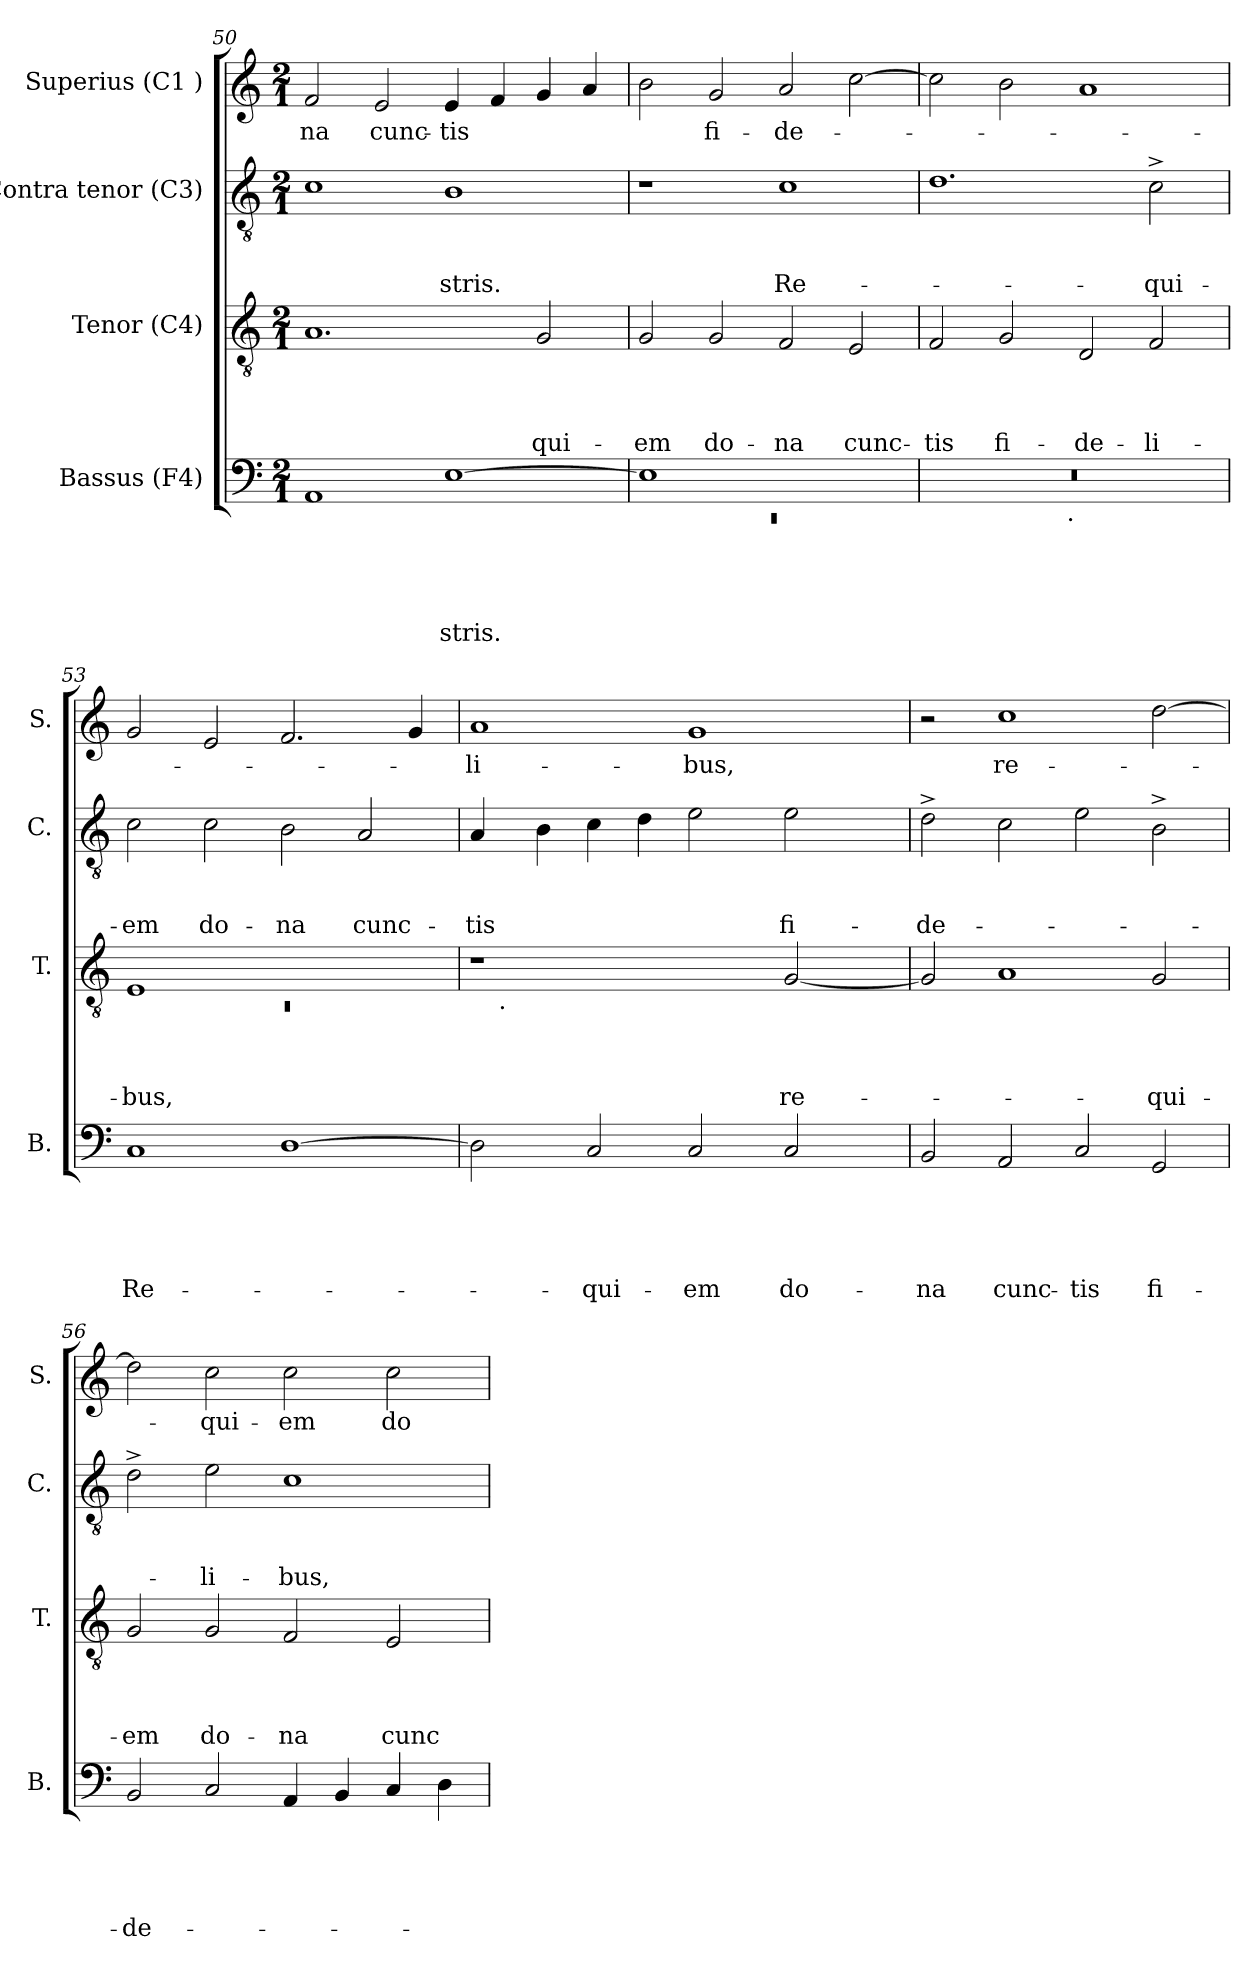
**kern	**text	**text	**text	**text	**text	**kern	**text	**text	**text	**text	**kern	**text	**text	**text	**kern	**text
*part4	*part4	*part4	*part4	*part4	*part4	*part3	*part3	*part3	*part3	*part3	*part2	*part2	*part2	*part2	*part1	*part1
*staff4	*staff4	*staff4	*staff4	*staff4	*staff4	*staff3	*staff3	*staff3	*staff3	*staff3	*staff2	*staff2	*staff2	*staff2	*staff1	*staff1
*I"Bassus (F4)	*	*	*	*	*	*I"Tenor (C4)	*	*	*	*	*I"Contra tenor (C3)	*	*	*	*I"Superius (C1 )	*
*I'B.	*	*	*	*	*	*I'T.	*	*	*	*	*I'C.	*	*	*	*I'S.	*
*clefF4	*	*	*	*	*	*clefGv2	*	*	*	*	*clefGv2	*	*	*	*clefG2	*
*k[]	*	*	*	*	*	*k[]	*	*	*	*	*k[]	*	*	*	*k[]	*
*C:	*	*	*	*	*	*C:	*	*	*	*	*C:	*	*	*	*C:	*
*M2/1	*	*	*	*	*	*M2/1	*	*	*	*	*M2/1	*	*	*	*M2/1	*
=50	=50	=50	=50	=50	=50	=50	=50	=50	=50	=50	=50	=50	=50	=50	=50	=50
!	!	!	!	!	!	!	!	!	!	!	!	!	!	!	!	!LO:LY:b
1AA	.	.	.	.	.	1.A	.	.	.	.	1c	.	.	.	2f/	-na
!	!	!	!	!	!	!	!	!	!	!	!	!	!	!	!	!LO:LY:b
.	.	.	.	.	.	.	.	.	.	.	.	.	.	.	2e/	cunc-
!	!	!	!	!	!LO:LY:b	!	!	!	!	!	!	!	!	!LO:LY:b	!	!LO:LY:b
[>1E	.	.	.	.	-stris.	.	.	.	.	.	1B	.	.	-stris.	4e/	-tis
.	.	.	.	.	.	.	.	.	.	.	.	.	.	.	4f/	.
!	!	!	!	!	!	!	!	!	!	!LO:LY:b	!	!	!	!	!	!
.	.	.	.	.	.	2G/	.	.	.	-qui-	.	.	.	.	4g/	.
.	.	.	.	.	.	.	.	.	.	.	.	.	.	.	4a/	.
=51	=51	=51	=51	=51	=51	=51	=51	=51	=51	=51	=51	=51	=51	=51	=51	=51
*^	*	*	*	*	*	*	*	*	*	*	*	*	*	*	*	*
!	!LO:N:vis=1	!	!	!	!	!	!	!	!	!	!LO:LY:b	!	!	!	!	!	!
1E]	0rEE	.	.	.	.	.	2G/	.	.	.	-em	1r	.	.	.	2b\	.
!	!	!	!	!	!	!	!	!	!	!	!LO:LY:b	!	!	!	!	!	!LO:LY:b
.	.	.	.	.	.	.	2G/	.	.	.	do-	.	.	.	.	2g/	fi-
!	!	!	!	!	!	!	!	!	!	!	!LO:LY:b	!	!	!	!LO:LY:b	!	!LO:LY:b
1ryy	.	.	.	.	.	.	2F/	.	.	.	-na	1c	.	.	Re-	2a/	-de-
!	!	!	!	!	!	!	!	!	!	!	!LO:LY:b	!	!	!	!	!	!
.	.	.	.	.	.	.	2E/	.	.	.	cunc-	.	.	.	.	[>2cc\	.
=52	=52	=52	=52	=52	=52	=52	=52	=52	=52	=52	=52	=52	=52	=52	=52	=52	=52
!	!	!	!	!	!	!	!	!	!	!	!LO:LY:b	!	!	!	!	!	!
0r	2ryy	.	.	.	.	.	2F/	.	.	.	-tis	1.d	.	.	.	2cc\]	.
!	!	!	!	!	!	!	!	!	!	!	!LO:LY:b	!	!	!	!	!	!
.	4...ryy	.	.	.	.	.	2G/	.	.	.	fi-	.	.	.	.	2b\	.
!	!LO:TX:b:t=.	!	!	!	!	!	!	!	!	!	!	!	!	!	!	!	!
.	1ryy	.	.	.	.	.	.	.	.	.	.	.	.	.	.	.	.
!	!	!	!	!	!	!	!	!	!	!	!LO:LY:b	!	!	!	!	!	!
.	.	.	.	.	.	.	2D/	.	.	.	-de-	.	.	.	.	1a	.
!	!	!	!	!	!	!	!	!	!	!	!LO:LY:b	!	!	!	!LO:LY:b	!	!
.	.	.	.	.	.	.	2F/	.	.	.	-li-	2c^>\	.	.	-qui-	.	.
.	32ryy	.	.	.	.	.	.	.	.	.	.	.	.	.	.	.	.
!!LO:LB:g=z
=53	=53	=53	=53	=53	=53	=53	=53	=53	=53	=53	=53	=53	=53	=53	=53	=53	=53
*	*	*	*	*	*	*	*^	*	*	*	*	*	*	*	*	*	*
!	!	!	!	!	!	!LO:LY:b	!	!LO:N:vis=1	!	!	!	!LO:LY:b	!	!	!	!LO:LY:b	!	!
*v	*v	*	*	*	*	*	*	*	*	*	*	*	*	*	*	*	*	*
1C	.	.	.	.	Re-	1E	0rC	.	.	.	-bus,	2c\	.	.	-em	2g/	.
!	!	!	!	!	!	!	!	!	!	!	!	!	!	!	!LO:LY:b	!	!
.	.	.	.	.	.	.	.	.	.	.	.	2c\	.	.	do-	2e/	.
!	!	!	!	!	!	!	!	!	!	!	!	!	!	!	!LO:LY:b	!	!
[>1D	.	.	.	.	.	1ryy	.	.	.	.	.	2B\	.	.	-na	2.f/	.
!	!	!	!	!	!	!	!	!	!	!	!	!	!	!	!LO:LY:b	!	!
.	.	.	.	.	.	.	.	.	.	.	.	2A/	.	.	cunc-	.	.
.	.	.	.	.	.	.	.	.	.	.	.	.	.	.	.	4g/	.
=54	=54	=54	=54	=54	=54	=54	=54	=54	=54	=54	=54	=54	=54	=54	=54	=54	=54
!	!	!	!	!	!	!	!	!	!	!	!	!	!	!	!LO:LY:b	!	!LO:LY:b:rj
2D\]	.	.	.	.	.	1r	16.ryy	.	.	.	.	4A/	.	.	-tis	1a	-li-
!	!	!	!	!	!	!	!LO:TX:b:t=.	!	!	!	!	!	!	!	!	!	!
.	.	.	.	.	.	.	1ryy	.	.	.	.	.	.	.	.	.	.
.	.	.	.	.	.	.	.	.	.	.	.	4B\	.	.	.	.	.
!	!	!	!	!	!LO:LY:b	!	!	!	!	!	!	!	!	!	!	!	!
2C/	.	.	.	.	-qui-	.	.	.	.	.	.	4c\	.	.	.	.	.
.	.	.	.	.	.	.	.	.	.	.	.	4d\	.	.	.	.	.
!	!	!	!	!	!LO:LY:b	!	!	!	!	!	!	!	!	!	!	!	!LO:LY:b
2C/	.	.	.	.	-em	2ryy	.	.	.	.	.	2e\	.	.	.	1g	-bus,
.	.	.	.	.	.	.	2ryy	.	.	.	.	.	.	.	.	.	.
!	!	!	!	!	!LO:LY:b	!	!	!	!	!	!LO:LY:b	!	!	!	!LO:LY:b	!	!
2C/	.	.	.	.	do-	[<2G/	.	.	.	.	re-	2e\	.	.	fi-	.	.
.	.	.	.	.	.	.	4ryy	.	.	.	.	.	.	.	.	.	.
.	.	.	.	.	.	.	8ryy	.	.	.	.	.	.	.	.	.	.
.	.	.	.	.	.	.	32ryy	.	.	.	.	.	.	.	.	.	.
=55	=55	=55	=55	=55	=55	=55	=55	=55	=55	=55	=55	=55	=55	=55	=55	=55	=55
!	!	!	!	!	!LO:LY:b	!	!	!	!	!	!	!	!	!	!LO:LY:b	!	!
*	*	*	*	*	*	*v	*v	*	*	*	*	*	*	*	*	*	*
2BB/	.	.	.	.	-na	2G/]	.	.	.	.	2d^>\	.	.	-de-	2r	.
!	!	!	!	!	!LO:LY:b	!	!	!	!	!	!	!	!	!	!	!LO:LY:b
2AA/	.	.	.	.	cunc-	1A	.	.	.	.	2c\	.	.	.	1cc	re-
!	!	!	!	!	!LO:LY:b	!	!	!	!	!	!	!	!	!	!	!
2C/	.	.	.	.	-tis	.	.	.	.	.	2e\	.	.	.	.	.
!	!	!	!	!	!LO:LY:b	!	!	!	!	!LO:LY:b	!	!	!	!	!	!
2GG/	.	.	.	.	fi-	2G/	.	.	.	-qui-	2B^>\	.	.	.	[>2dd\	.
=56	=56	=56	=56	=56	=56	=56	=56	=56	=56	=56	=56	=56	=56	=56	=56	=56
!	!	!	!	!	!LO:LY:b	!	!	!	!	!LO:LY:b	!	!	!	!	!	!
2BB/	.	.	.	.	-de-	2G/	.	.	.	-em	2d^>\	.	.	.	2dd\]	.
!	!	!	!	!	!	!	!	!	!	!LO:LY:b	!	!	!	!LO:LY:b	!	!LO:LY:b
2C/	.	.	.	.	.	2G/	.	.	.	do-	2e\	.	.	-li-	2cc\	-qui-
!	!	!	!	!	!	!	!	!	!	!LO:LY:b	!	!	!	!LO:LY:b	!	!LO:LY:b
4AA/	.	.	.	.	.	2F/	.	.	.	-na	1c	.	.	-bus,	2cc\	-em
4BB/	.	.	.	.	.	.	.	.	.	.	.	.	.	.	.	.
!	!	!	!	!	!	!	!	!	!	!LO:LY:b	!	!	!	!	!	!LO:LY:b
4C/	.	.	.	.	.	2E/	.	.	.	cunc-	.	.	.	.	2cc\	do-
4D\	.	.	.	.	.	.	.	.	.	.	.	.	.	.	.	.
=	=	=	=	=	=	=	=	=	=	=	=	=	=	=	=	=
*-	*-	*-	*-	*-	*-	*-	*-	*-	*-	*-	*-	*-	*-	*-	*-	*-
